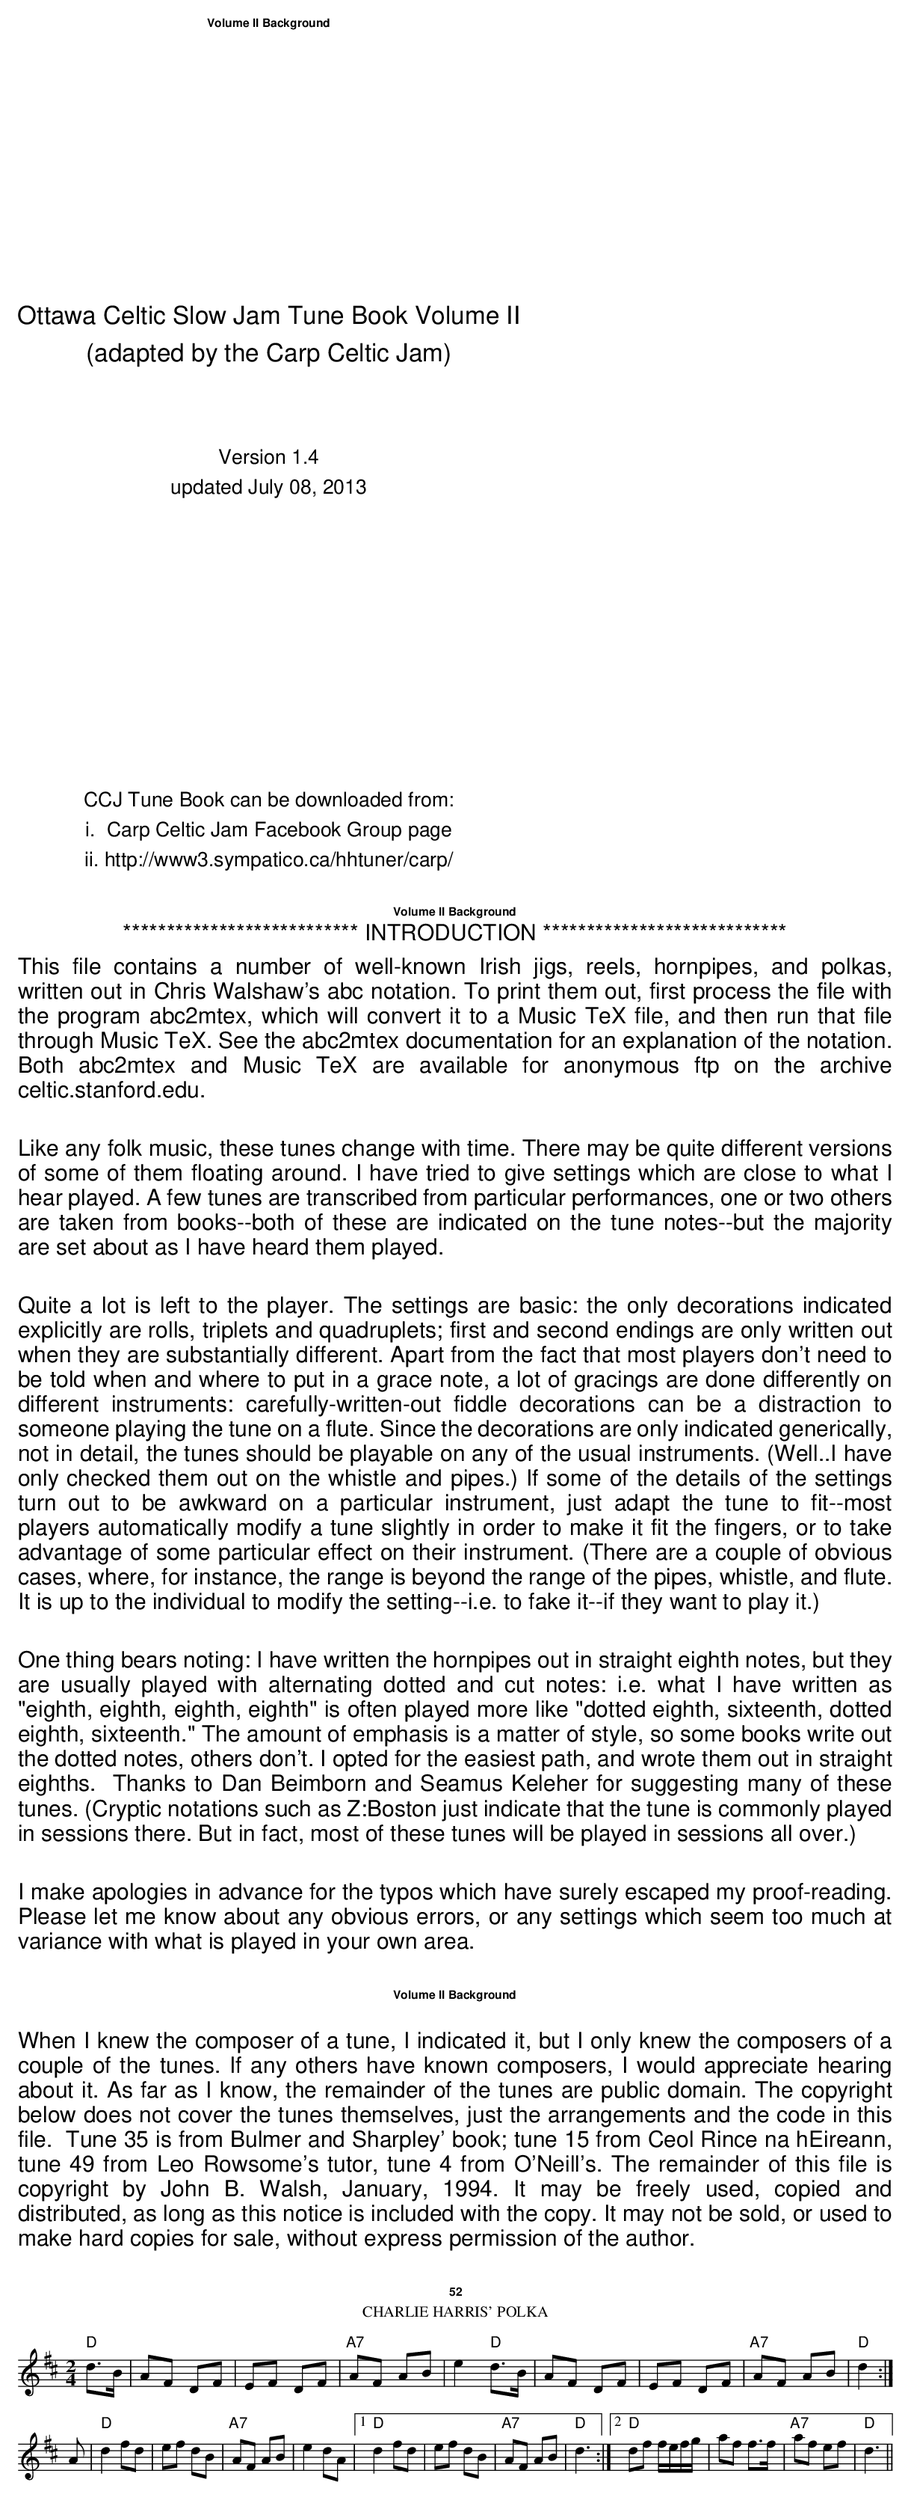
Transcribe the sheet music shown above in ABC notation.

X:1
T:Charlie Harris' Polka
M:2/4
K:D
Q:1/4=60
"D"d3B|A2F2 D2F2|E2F2 D2F2|"A7"A2F2 A2B2|\
e4 "D" d3B|A2F2 D2F2|E2F2 D2F2|"A7"A2F2 A2B2|"D"d4:|
A2|"D"d4 f2d2|e2f2 d2B2|"A7"A2F2 A2B2|e4 d2A2|\
[1"D"d4 f2d2|e2f2 d2B2|"A7"A2F2 A2B2|"D"d6 :|\
[2"D"d2f2 fefg|a2f2 f3f|"A7"a2f2 e2f2|"D"d6||
